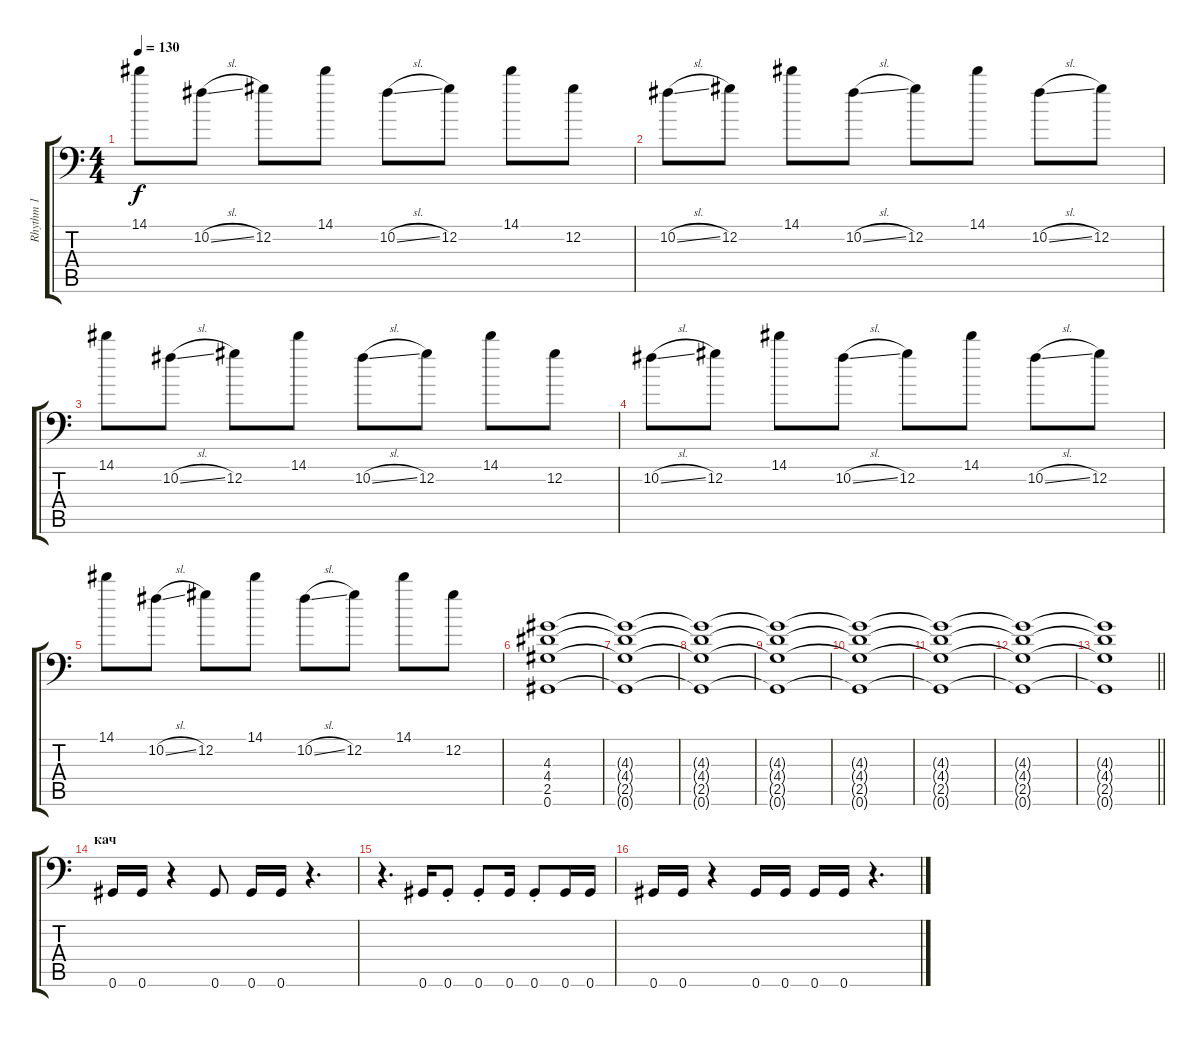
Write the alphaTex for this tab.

\track ("Rhythm 1" "Rhythm 1") {instrument distortionguitar}
\staff {score tabs}
\tuning (Db4 Ab3 E3 B2 Gb2 Ab1) {hide}
\ts (4 4)
\tempo 130
\clef f4
\ks c
14.1.8{dy f} 10.2{sl}.8 12.2.8 14.1.8 10.2{sl}.8 12.2.8 14.1.8 12.2.8 |
10.2{sl}.8 12.2.8 14.1.8 10.2{sl}.8 12.2.8 14.1.8 10.2{sl}.8 12.2.8 |
14.1.8 10.2{sl}.8 12.2.8 14.1.8 10.2{sl}.8 12.2.8 14.1.8 12.2.8 |
10.2{sl}.8 12.2.8 14.1.8 10.2{sl}.8 12.2.8 14.1.8 10.2{sl}.8 12.2.8 |
14.1.8 10.2{sl}.8 12.2.8 14.1.8 10.2{sl}.8 12.2.8 14.1.8 12.2.8 |
(4.3 4.4 2.5 0.6).1{volume 14 instrument distortionguitar} |
(4.3{t} 4.4{t} 2.5{t} 0.6{t}).1{volume 5} |
(4.3{t} 4.4{t} 2.5{t} 0.6{t}).1 |
(4.3{t} 4.4{t} 2.5{t} 0.6{t}).1 |
(4.3{t} 4.4{t} 2.5{t} 0.6{t}).1 |
(4.3{t} 4.4{t} 2.5{t} 0.6{t}).1 |
(4.3{t} 4.4{t} 2.5{t} 0.6{t}).1 |
\barLineRight lightlight
(4.3{t} 4.4{t} 2.5{t} 0.6{t}).1 |
\section ("" "кач")
0.6.16{volume 14 balance 16} 0.6.16 r.4 0.6.8 0.6.16 0.6.16 r.4{d} |
r.4{d} 0.6.16 0.6{st}.8 0.6{st}.8 0.6.16 0.6{st}.8 0.6.16 0.6.16 |
0.6.16 0.6.16 r.4 0.6.16 0.6.16 0.6.16 0.6.16 r.4{d}
